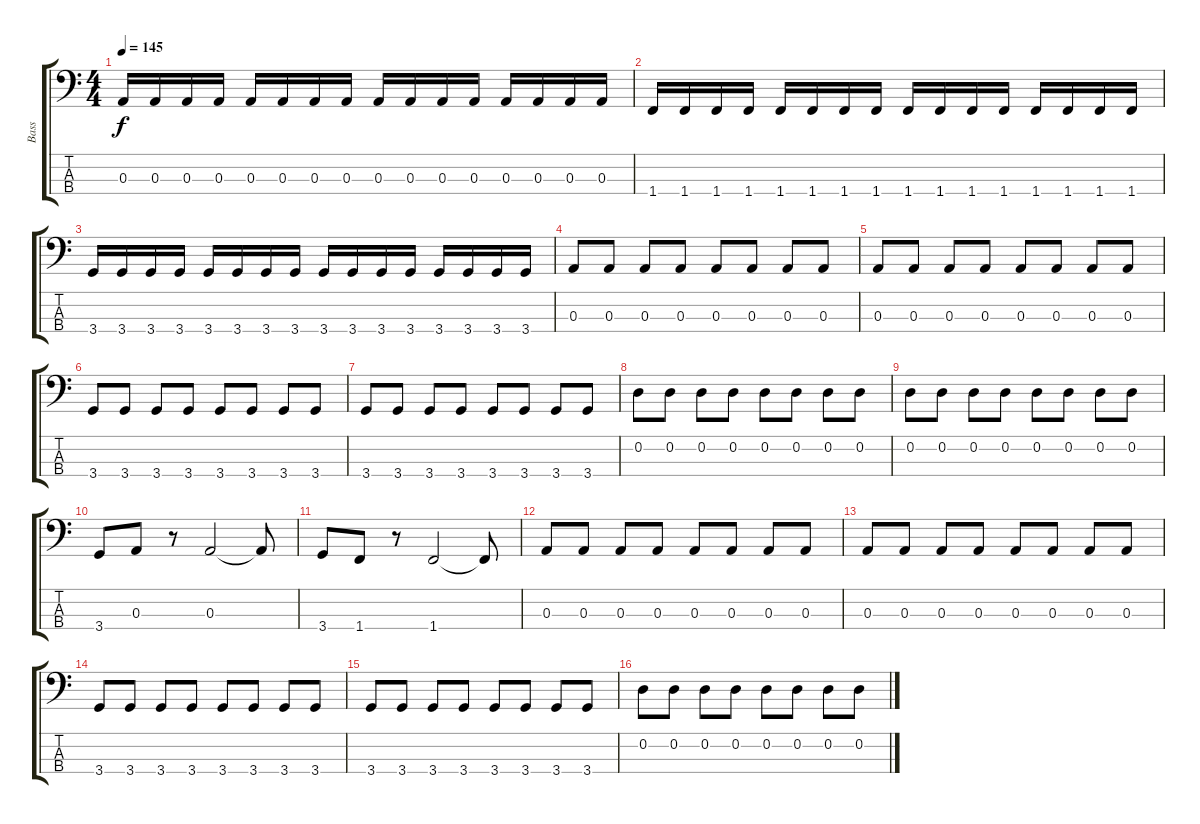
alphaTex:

\track ("Bass" "Bass") {instrument electricbasspick}
\staff {score tabs}
\tuning (G2 D2 A1 E1) {hide}
\ts (4 4)
\tempo 145
\clef f4
\ks c
0.3.16{dy f} 0.3.16 0.3.16 0.3.16 0.3.16 0.3.16 0.3.16 0.3.16 0.3.16 0.3.16 0.3.16 0.3.16 0.3.16 0.3.16 0.3.16 0.3.16 |
1.4.16 1.4.16 1.4.16 1.4.16 1.4.16 1.4.16 1.4.16 1.4.16 1.4.16 1.4.16 1.4.16 1.4.16 1.4.16 1.4.16 1.4.16 1.4.16 |
3.4.16 3.4.16 3.4.16 3.4.16 3.4.16 3.4.16 3.4.16 3.4.16 3.4.16 3.4.16 3.4.16 3.4.16 3.4.16 3.4.16 3.4.16 3.4.16 |
0.3.8 0.3.8 0.3.8 0.3.8 0.3.8 0.3.8 0.3.8 0.3.8 |
0.3.8 0.3.8 0.3.8 0.3.8 0.3.8 0.3.8 0.3.8 0.3.8 |
3.4.8 3.4.8 3.4.8 3.4.8 3.4.8 3.4.8 3.4.8 3.4.8 |
3.4.8 3.4.8 3.4.8 3.4.8 3.4.8 3.4.8 3.4.8 3.4.8 |
0.2.8 0.2.8 0.2.8 0.2.8 0.2.8 0.2.8 0.2.8 0.2.8 |
0.2.8 0.2.8 0.2.8 0.2.8 0.2.8 0.2.8 0.2.8 0.2.8 |
3.4.8 0.3.8 r.8 0.3.2 0.3{t}.8 |
3.4.8 1.4.8 r.8 1.4.2 1.4{t}.8 |
0.3.8 0.3.8 0.3.8 0.3.8 0.3.8 0.3.8 0.3.8 0.3.8 |
0.3.8 0.3.8 0.3.8 0.3.8 0.3.8 0.3.8 0.3.8 0.3.8 |
3.4.8 3.4.8 3.4.8 3.4.8 3.4.8 3.4.8 3.4.8 3.4.8 |
3.4.8 3.4.8 3.4.8 3.4.8 3.4.8 3.4.8 3.4.8 3.4.8 |
0.2.8 0.2.8 0.2.8 0.2.8 0.2.8 0.2.8 0.2.8 0.2.8
